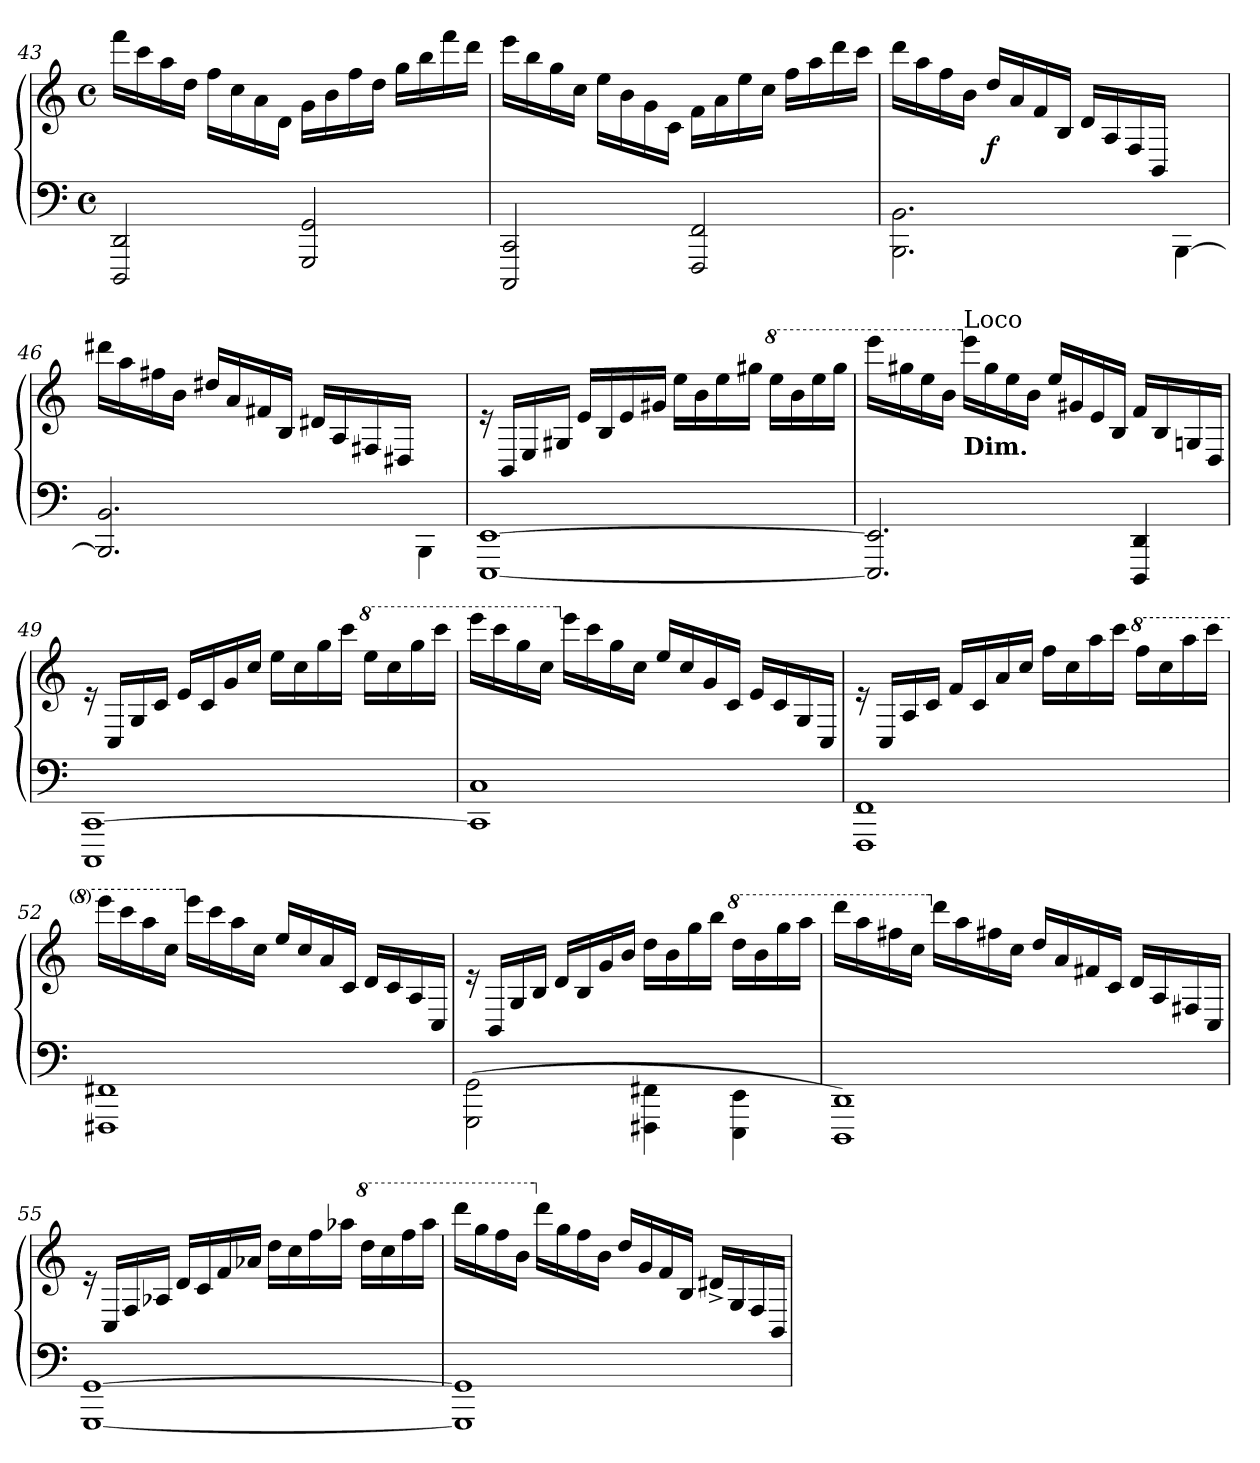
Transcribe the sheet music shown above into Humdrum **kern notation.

**kern	**kern	**dynam
*part1	*part1	*part1
*staff2	*staff1	*staff1/2
*clefF4	*clefG2	*
*k[]	*k[]	*
*C:	*C:	*
*M4/4	*M4/4	*
*met(c)	*met(c)	*
=43	=43	=43
2DD 2DDD	16fffLL	.
.	16ccc	.
.	16aa	.
.	16ddJJ	.
.	16ffLL	.
.	16cc\	.
.	16a	.
.	16dJJ	.
2GG 2GGG	16gLL	.
.	16b	.
.	16ff	.
.	16ddJJ	.
.	16ggLL	.
.	16bb	.
.	16fff	.
.	16dddJJ	.
=44	=44	=44
2CC 2CCC	16eeeLL	.
.	16bb	.
.	16gg	.
.	16ccJJ	.
.	16ee\LL	.
.	16b	.
.	16g	.
.	16cJJ	.
2FF 2FFF	16fLL	.
.	16a	.
.	16ee	.
.	16ccJJ	.
.	16ffLL	.
.	16aa	.
.	16ddd	.
.	16cccJJ	.
=45	=45	=45
2.BB\ 2.BBB\	16dddLL	.
.	16aa	.
.	16ff	.
.	16bJJ	.
.	16ddLL	f
.	16a	.
.	16f	.
.	16BJJ	.
.	16dLL	.
.	16A/	.
.	16F/	.
.	16BB/JJ	.
[4BBB\	4ryy	.
=46	=46	=46
2.BB/ 2.BBB]/	16ddd#XLL	.
.	16aa	.
.	16ff#X	.
.	16bJJ	.
.	16dd#XLL	.
.	16a	.
.	16f#X	.
.	16BJJ	.
.	16d#XLL	.
.	16A/	.
.	16F#X	.
.	16D#X/JJ	.
4BBB\	4ryy	.
=47	=47	=47
[1EE [1EEE	16re	.
.	16BB/LL	.
.	16E/	.
.	16G#XJJ	.
.	16eLL	.
.	16B	.
.	16e	.
.	16g#XJJ	.
.	16eeLL	.
.	16b	.
.	16ee	.
.	16gg#XJJ	.
*	*8va	*
.	16eeeLL	.
.	16bb	.
.	16eee	.
.	16ggg#JJ	.
=48	=48	=48
2.EE] 2.EEE]	16eeeeLL	.
.	16ggg#X	.
.	16eee	.
.	16bbJJ	.
*	*X8va	*
!	!LO:TX:c:B:t=Dim.	!
!	!LO:TX:a:t=Loco	!
.	16eeeLL	.
.	16gg#	.
.	16ee	.
.	16bJJ	.
.	16eeLL	.
.	16g#X	.
.	16e	.
.	16BJJ	.
4DD 4DDD	16fLL	.
.	16B	.
.	16Gn/	.
.	16D/JJ	.
=49	=49	=49
[1CC 1CCC	16re	.
.	16C/LL	.
.	16G/	.
.	16c/JJ	.
.	16eLL	.
.	16c	.
.	16g	.
.	16ccJJ	.
.	16eeLL	.
.	16cc	.
.	16gg	.
.	16cccJJ	.
*	*8va	*
.	16eeeLL	.
.	16ccc	.
.	16ggg	.
.	16ccccJJ	.
=50	=50	=50
1C 1CC]	16eeeeLL	.
.	16cccc	.
.	16ggg	.
.	16cccJJ	.
*	*X8va	*
.	16eeeLL	.
.	16ccc	.
.	16gg	.
.	16ccJJ	.
.	16eeLL	.
.	16cc	.
.	16g	.
.	16cJJ	.
.	16eLL	.
.	16c	.
.	16G/	.
.	16C/JJ	.
=51	=51	=51
1FF 1FFF	16re	.
.	16C/LL	.
.	16A/	.
.	16c/JJ	.
.	16fLL	.
.	16c	.
.	16a	.
.	16ccJJ	.
.	16ffLL	.
.	16cc	.
.	16aa	.
.	16cccJJ	.
*	*8va	*
.	16fffLL	.
.	16ccc	.
.	16aaa	.
.	16ccccJJ	.
=52	=52	=52
1FF#X 1FFF#X	16eeeeLL	.
.	16cccc	.
.	16aaa	.
.	16cccJJ	.
*	*X8va	*
.	16eeeLL	.
.	16ccc	.
.	16aa	.
.	16ccJJ	.
.	16eeLL	.
.	16cc	.
.	16a	.
.	16cJJ	.
.	16dLL	.
.	16c	.
.	16A/	.
.	16C/JJ	.
=53	=53	=53
(>2GG\ 2GGG\	16re	.
.	16BB/LL	.
.	16G/	.
.	16B/JJ	.
.	16dLL	.
.	16B	.
.	16g	.
.	16bJJ	.
4FF#X\ 4FFF#X\	16ddLL	.
.	16b	.
.	16gg	.
.	16bbJJ	.
*	*8va	*
4EE\ 4EEE\	16dddLL	.
.	16bb	.
.	16ggg	.
.	16aaaJJ	.
=54	=54	=54
1DD 1DDD)	16ddddLL	.
.	16aaa	.
.	16fff#X	.
.	16cccJJ	.
*	*X8va	*
.	16dddLL	.
.	16aa	.
.	16ff#X	.
.	16ccJJ	.
.	16ddLL	.
.	16a	.
.	16f#X	.
.	16cJJ	.
.	16dLL	.
.	16A/	.
.	16F#X	.
.	16C/JJ	.
=55	=55	=55
[1GG [1GGG	16re	.
.	16C/LL	.
.	16F/	.
.	16A-XJJ	.
.	16dLL	.
.	16c	.
.	16f	.
.	16a-XJJ	.
.	16ddLL	.
.	16cc	.
.	16ff	.
.	16aa-XJJ	.
*	*8va	*
.	16dddLL	.
.	16ccc	.
.	16fff	.
.	16aaa-JJ	.
=56	=56	=56
1GG] 1GGG]	16ddddLL	.
.	16ggg	.
.	16fff	.
.	16bbJJ	.
*	*X8va	*
.	16dddLL	.
.	16gg	.
.	16ff	.
.	16bJJ	.
.	16ddLL	.
.	16g	.
.	16f	.
.	16BJJ	.
.	16d#X^<LL	.
.	16G/	.
.	16F/	.
.	16BB/JJ	.
=	=	=
*-	*-	*-
